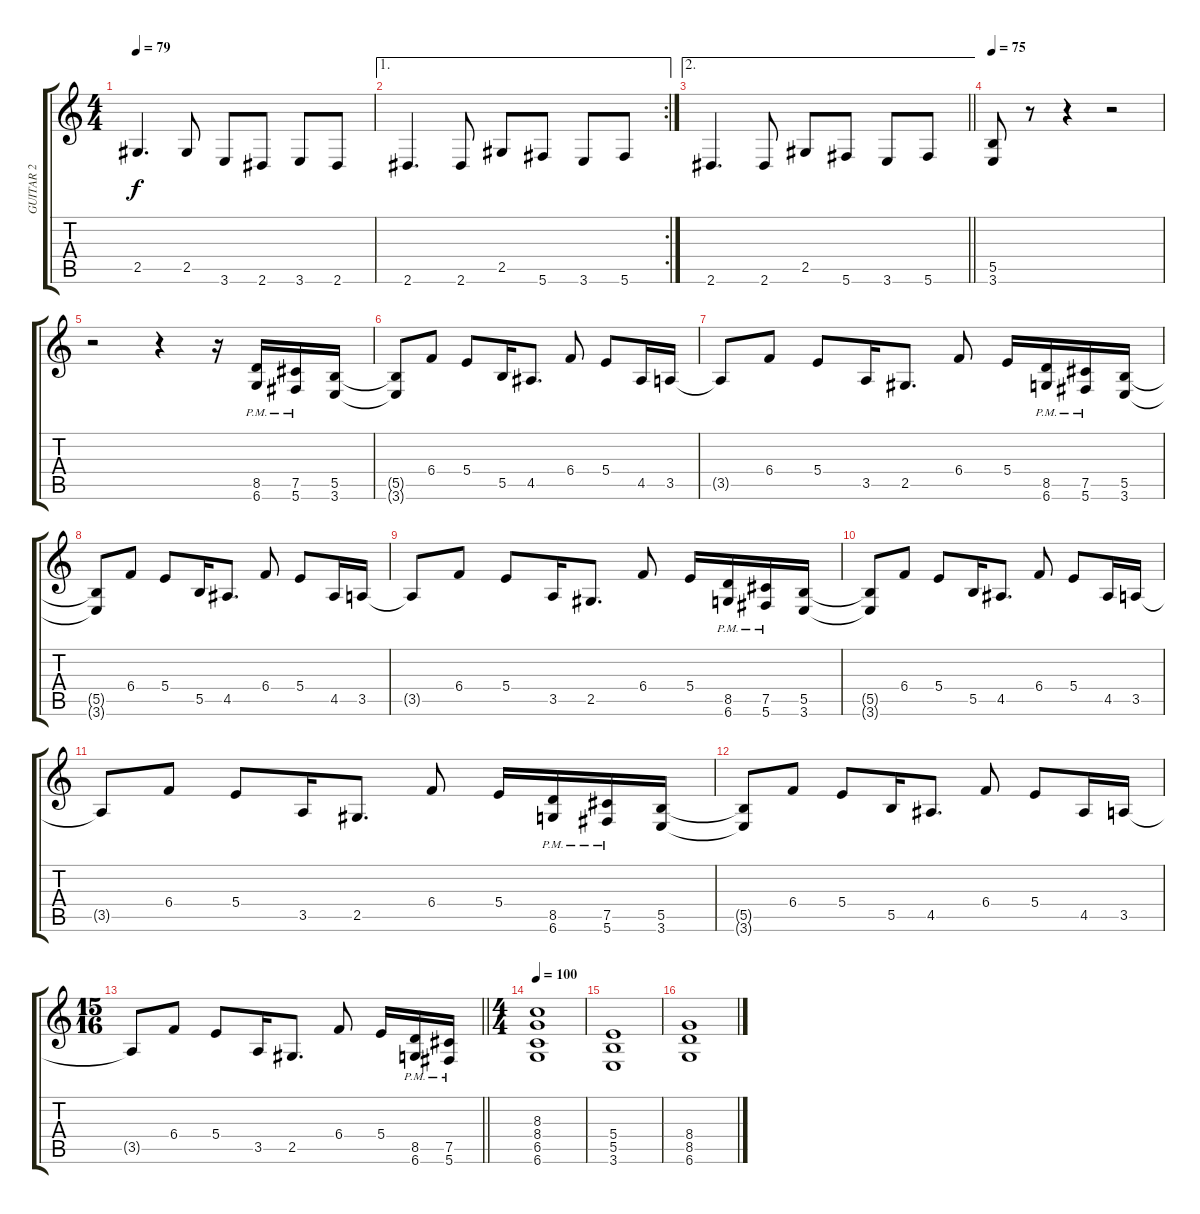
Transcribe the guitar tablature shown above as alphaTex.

\track ("GUITAR 2" "GUITAR 2") {instrument overdrivenguitar}
\staff {score tabs}
\tuning (Db4 Ab3 E3 B2 Gb2 Db2) {hide}
\ts (4 4)
\tempo 79
\clef g2
\ks c
2.5.4{d dy f} 2.5.8 3.6.8 2.6.8 3.6.8 2.6.8 |
\ae 1
\rc 2
2.6.4{d} 2.6.8 2.5.8 5.6.8 3.6.8 5.6.8 |
\ae 2
\barLineRight lightlight
2.6.4{d} 2.6.8 2.5.8 5.6.8 3.6.8 5.6.8 |
\tempo 75
(5.5 3.6).8 r.8 r.4 r.2 |
r.2 r.4 r.16 (8.5{pm} 6.6{pm}).16 (7.5{pm} 5.6{pm}).16 (5.5 3.6).16 |
(5.5{t} 3.6{t}).8 6.4.8 5.4.8 5.5.16 4.5.8{d} 6.4.8 5.4.8 4.5.16 3.5.16 |
3.5{t}.8 6.4.8 5.4.8 3.5.16 2.5.8{d} 6.4.8 5.4.16 (8.5{pm} 6.6{pm}).16 (7.5{pm} 5.6{pm}).16 (5.5 3.6).16 |
(5.5{t} 3.6{t}).8 6.4.8 5.4.8 5.5.16 4.5.8{d} 6.4.8 5.4.8 4.5.16 3.5.16 |
3.5{t}.8 6.4.8 5.4.8 3.5.16 2.5.8{d} 6.4.8 5.4.16 (8.5{pm} 6.6{pm}).16 (7.5{pm} 5.6{pm}).16 (5.5 3.6).16 |
(5.5{t} 3.6{t}).8 6.4.8 5.4.8 5.5.16 4.5.8{d} 6.4.8 5.4.8 4.5.16 3.5.16 |
3.5{t}.8 6.4.8 5.4.8 3.5.16 2.5.8{d} 6.4.8 5.4.16 (8.5{pm} 6.6{pm}).16 (7.5{pm} 5.6{pm}).16 (5.5 3.6).16 |
(5.5{t} 3.6{t}).8 6.4.8 5.4.8 5.5.16 4.5.8{d} 6.4.8 5.4.8 4.5.16 3.5.16 |
\ts (15 16)
\barLineRight lightlight
3.5{t}.8 6.4.8 5.4.8 3.5.16 2.5.8{d} 6.4.8 5.4.16 (8.5{pm} 6.6{pm}).16 (7.5{pm} 5.6{pm}).16 |
\ts (4 4)
\tempo 100
(8.3 8.4 6.5 6.6).1 |
(5.4 5.5 3.6).1 |
(8.4 8.5 6.6).1
